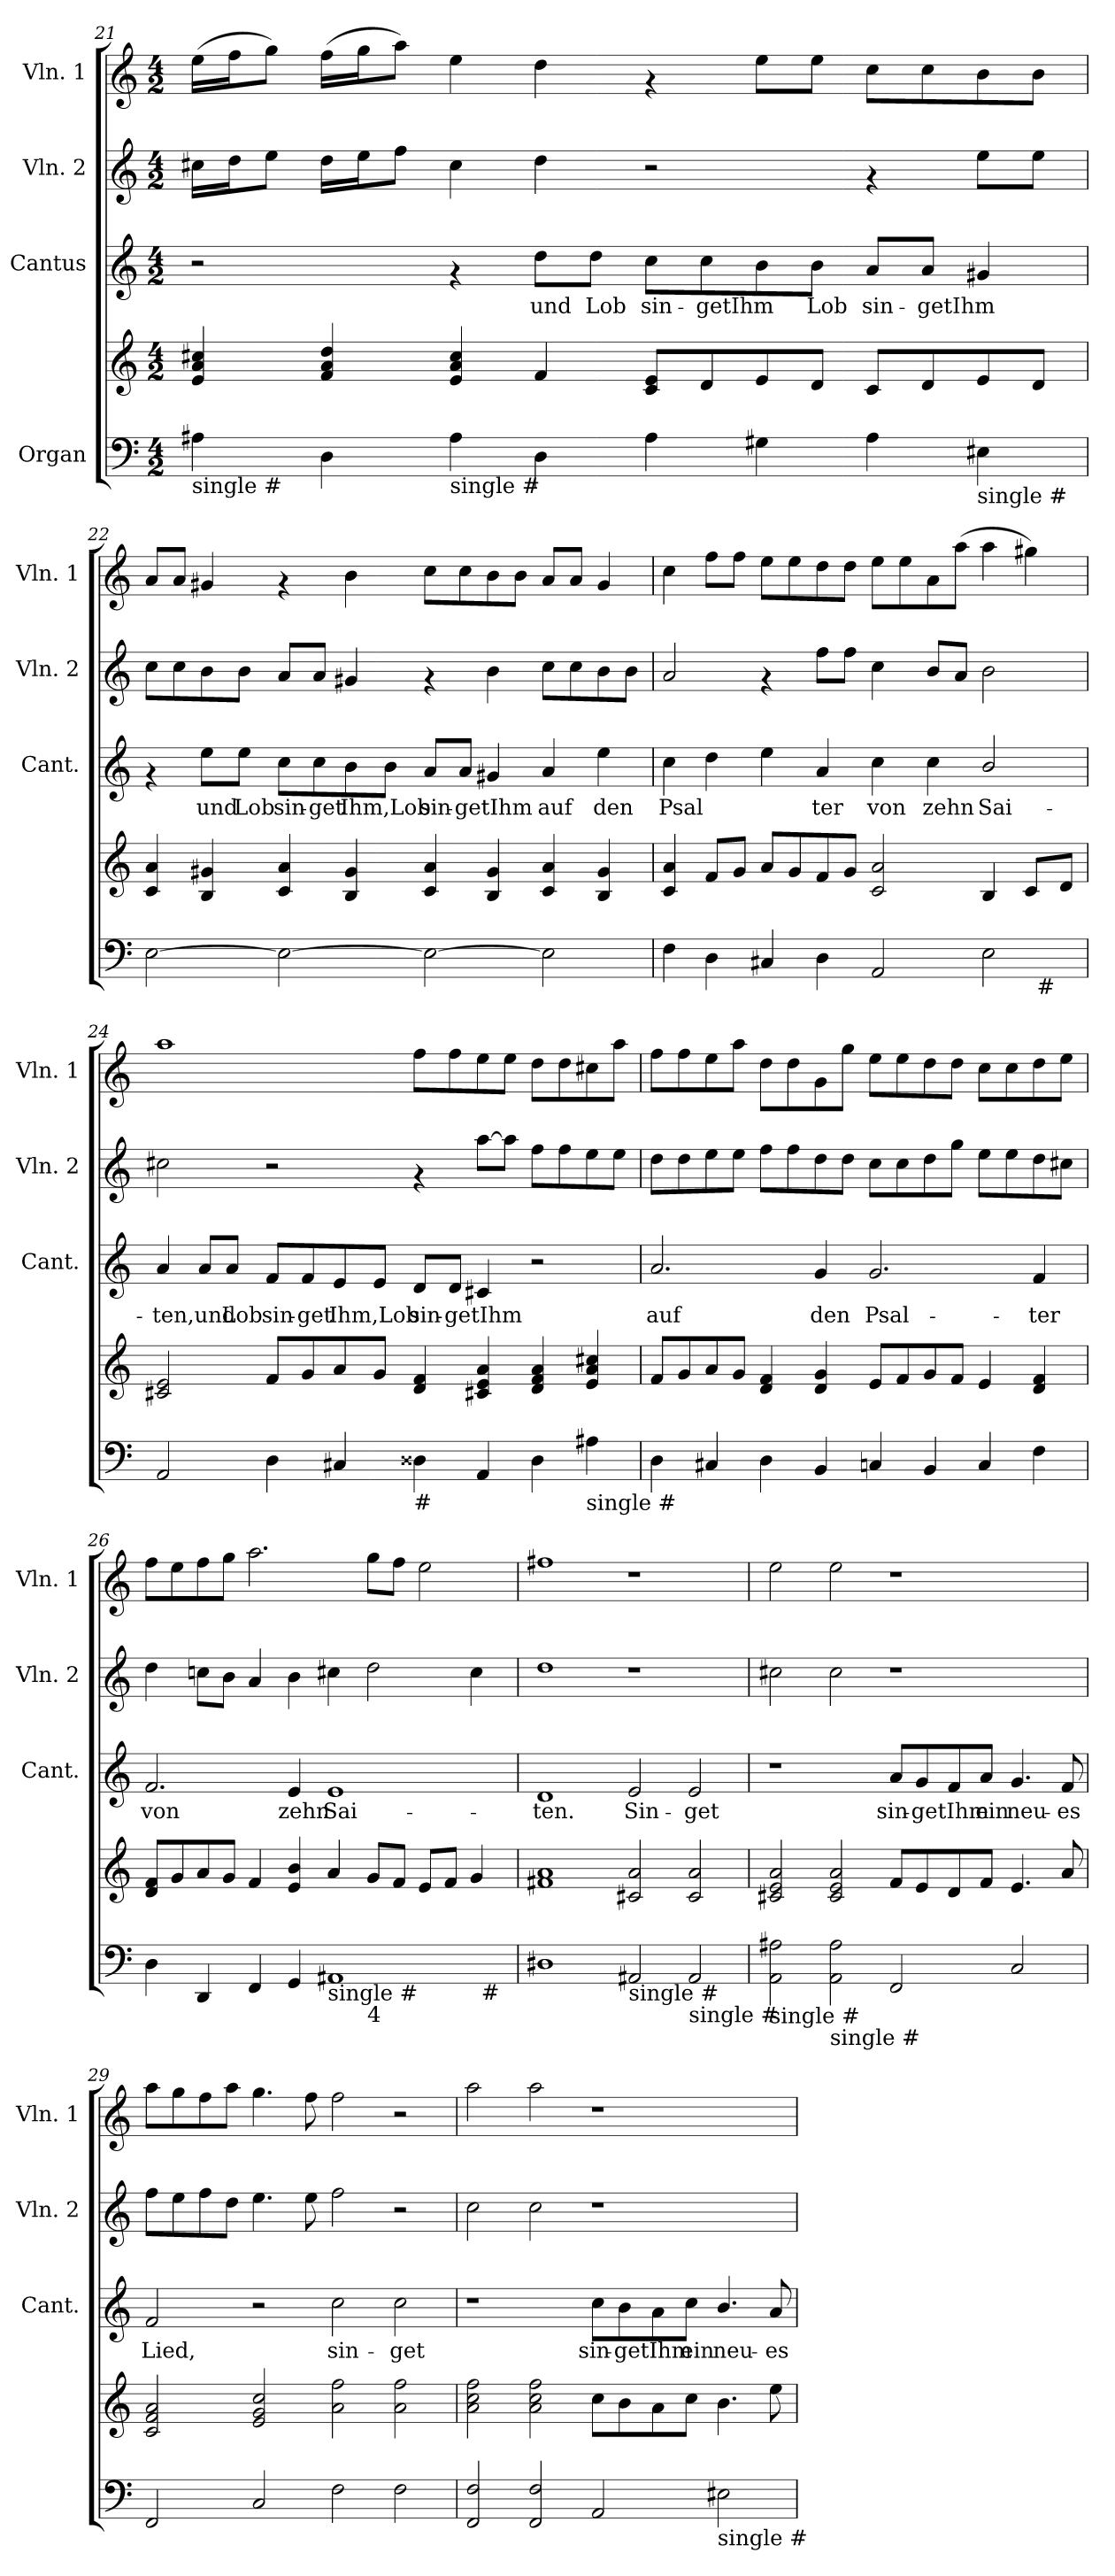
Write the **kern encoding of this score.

**kern	**kern	**kern	**text	**kern	**kern
*part4	*part4	*part3	*part3	*part2	*part1
*staff5	*staff4	*staff3	*staff3	*staff2	*staff1
*I"Organ	*	*I"Cantus	*	*I"Vln. 2	*I"Vln. 1
*	*	*I'Cant.	*	*I'Vln. 2	*I'Vln. 1
!!LO:PB:g=z
*clefF4	*clefG2	*clefG2	*	*clefG2	*clefG2
*k[]	*k[]	*k[]	*	*k[]	*k[]
*C:	*C:	*C:	*	*C:	*C:
*M4/2	*M4/2	*M4/2	*	*M4/2	*M4/2
=21	=21	=21	=21	=21	=21
!LO:TX:b:t=single #	!	!	!	!	!
4A#\	4e/ 4a/ 4cc#X/	2r	.	16cc#X\LL	(>16ee\LL
.	.	.	.	16dd\J	16ff\J
.	.	.	.	8ee\J	8gg\J)
4D\	4f/ 4a/ 4dd/	.	.	16dd\LL	(>16ff\LL
.	.	.	.	16ee\J	16gg\J
.	.	.	.	8ff\J	8aa\J)
!LO:TX:b:t=single #	!	!	!	!	!
4A#\	4e/ 4a/ 4cc#/	4rf	.	4cc#\	4ee\
!	!	!	!LO:LY:b	!	!
4D\	4f/	8dd\L	und	4dd\	4dd\
!	!	!	!LO:LY:b	!	!
.	.	8dd\J	Lob	.	.
!	!	!	!LO:LY:b	!	!
4A#\	8c/ 8e/L	8cc\L	sin-	2r	4rf
!	!	!	!LO:LY:b	!	!
.	8d/	8cc\	-getIhm	.	.
4G#X\	8e/	8b\	.	.	8ee\L
!	!	!	!LO:LY:b	!	!
.	8d/J	8b\J	Lob	.	8ee\J
!	!	!	!LO:LY:b	!	!
4A#\	8c/L	8a/L	sin-	4rf	8cc\L
!	!	!	!LO:LY:b	!	!
.	8d/	8a/J	-getIhm	.	8cc\
!LO:TX:b:t=single #	!	!	!	!	!
4E#\	8e/	4g#X/	.	8ee\L	8b\
.	8d/J	.	.	8ee\J	8b\J
=22	=22	=22	=22	=22	=22
[>2E\	4c/ 4a/	4rf	.	8cc\L	8a/L
.	.	.	.	8cc\	8a/J
!	!	!	!LO:LY:b	!	!
.	4B/ 4g#X/	8ee\L	und	8b\	4g#X/
!	!	!	!LO:LY:b	!	!
.	.	8ee\J	Lob	8b\J	.
!	!	!	!LO:LY:b	!	!
2E\_	4c/ 4a/	8cc\L	sin-	8a/L	4rf
!	!	!	!LO:LY:b	!	!
.	.	8cc\	-get	8a/J	.
!	!	!	!LO:LY:b	!	!
.	4B/ 4g#/	8b\	Ihm,Lob	4g#X/	4b\
.	.	8b\J	.	.	.
!	!	!	!LO:LY:b	!	!
2E\_	4c/ 4a/	8a/L	sin-	4rf	8cc\L
!	!	!	!LO:LY:b	!	!
.	.	8a/J	-getIhm	.	8cc\
.	4B/ 4g#/	4g#X/	.	4b\	8b\
.	.	.	.	.	8b\J
!	!	!	!LO:LY:b	!	!
2E\]	4c/ 4a/	4a/	auf	8cc\L	8a/L
.	.	.	.	8cc\	8a/J
!	!	!	!LO:LY:b	!	!
.	4B/ 4g#/	4ee\	den	8b\	4g#/
.	.	.	.	8b\J	.
!!LO:PB:g=z
=23	=23	=23	=23	=23	=23
!	!	!	!LO:LY:b	!	!
*^	*	*	*	*	*
4F\	1ryy	4c/ 4a/	4cc\	Psal	2a/	4cc\
4D\	.	8f/L	4dd\	.	.	8ff\L
.	.	8g/J	.	.	.	8ff\J
4C#X/	.	8a/L	4ee\	.	4rf	8ee\L
.	.	8g/	.	.	.	8ee\
!	!	!	!	!LO:LY:b	!	!
4D\	.	8f/	4a/	ter	8ff\L	8dd\
.	.	8g/J	.	.	8ff\J	8dd\J
!	!	!	!	!LO:LY:b	!	!
2AA/	2ryy	2c/ 2a/	4cc\	von	4cc\	8ee\L
.	.	.	.	.	.	8ee\
!	!	!	!	!LO:LY:b	!	!
.	.	.	4cc\	zehn	8b/L	8a\
.	.	.	.	.	8a/J	(<8aa\J
!	!	!	!	!LO:LY:b	!	!
2E>\	4ryy	4B/	2b/	Sai-	2b\	4aa\
.	32ryy	8c/L	.	.	.	4gg#X\)
!	!LO:TX:b:t=#	!	!	!	!	!
.	8..ryy	.	.	.	.	.
.	.	8d/J	.	.	.	.
=24	=24	=24	=24	=24	=24	=24
!	!	!	!	!LO:LY:b	!	!
*v	*v	*	*	*	*	*
2AA/	2c#X/ 2e/	4a/	-ten,und	2cc#X\	1aa
.	.	8a/L	.	.	.
!	!	!	!LO:LY:b	!	!
.	.	8a/J	Lob	.	.
!	!	!	!LO:LY:b	!	!
4D\	8f/L	8f/L	sin-	2r	.
!	!	!	!LO:LY:b	!	!
.	8g/	8f/	-get	.	.
!	!	!	!LO:LY:b	!	!
4C#X/	8a/	8e/	Ihm,Lob	.	.
.	8g/J	8e/J	.	.	.
!LO:TX:b:t=#	!	!	!	!	!
!	!	!	!LO:LY:b	!	!
4D##X\	4d/ 4f/	8d/L	sin-	4rf	8ff\L
!	!	!	!LO:LY:b	!	!
.	.	8d/J	-getIhm	.	8ff\
4AA/	4c#X/ 4e/ 4a/	4c#X/	.	[<8aa\L	8ee\
.	.	.	.	8aa\J]	8ee\J
4D##\	4d/ 4f/ 4a/	2r	.	8ff\L	8dd\L
.	.	.	.	8ff\	8dd\
!LO:TX:b:t=single #	!	!	!	!	!
4A#\	4e/ 4a/ 4cc#X/	.	.	8ee\	8cc#X\
.	.	.	.	8ee\J	8aa\J
=25	=25	=25	=25	=25	=25
!	!	!	!LO:LY:b	!	!
4D\	8f/L	2.a/	auf	8dd\L	8ff\L
.	8g/	.	.	8dd\	8ff\
4C#X/	8a/	.	.	8ee\	8ee\
.	8g/J	.	.	8ee\J	8aa\J
4D\	4d/ 4f/	.	.	8ff\L	8dd\L
.	.	.	.	8ff\	8dd\
!	!	!	!LO:LY:b	!	!
4BB/	4d/ 4g/	4g/	den	8dd\	8g\
.	.	.	.	8dd\J	8gg\J
!	!	!	!LO:LY:b	!	!
4Cn/	8e/L	2.g/	Psal-	8cc\L	8ee\L
.	8f/	.	.	8cc\	8ee\
4BB/	8g/	.	.	8dd\	8dd\
.	8f/J	.	.	8gg\J	8dd\J
4C/	4e/	.	.	8ee\L	8cc\L
.	.	.	.	8ee\	8cc\
!	!	!	!LO:LY:b	!	!
4F\	4d/ 4f/	4f/	-ter	8dd\	8dd\
.	.	.	.	8cc#X\J	8ee\J
!!LO:LB:g=z
=26	=26	=26	=26	=26	=26
!	!	!	!LO:LY:b	!	!
*^	*	*	*	*	*
*	*^	*	*	*	*	*
4D\	1ryy	1ryy	8d/ 8f/L	2.f/	von	4dd\	8ff\L
.	.	.	8g/	.	.	.	8ee\
4DD/	.	.	8a/	.	.	8ccn\L	8ff\
.	.	.	8g/J	.	.	8b\J	8gg\J
4FF/	.	.	4f/	.	.	4a/	2.aa\
!	!	!	!	!	!LO:LY:b	!	!
4GG/	.	.	4e/ 4b/	4e/	zehn	4b\	.
!LO:TX:b:t=single #	!	!	!	!	!	!	!
!	!	!	!	!	!LO:LY:b	!	!
1AA#	4ryy	2ryy	4a/	1e	Sai-	4cc#X\	.
!	!LO:TX:b:t=4	!	!	!	!	!	!
.	2.ryy	.	8g/L	.	.	2dd\	8gg\L
.	.	.	8f/J	.	.	.	8ff\J
.	.	4ryy	8e/L	.	.	.	2ee\
.	.	.	8f/J	.	.	.	.
.	.	32ryy	4g/	.	.	4cc#\	.
!	!	!LO:TX:b:t=#	!	!	!	!	!
.	.	8..ryy	.	.	.	.	.
=27	=27	=27	=27	=27	=27	=27	=27
!LO:TX:b:t=single #	!	!	!	!	!	!	!
!	!	!	!	!	!LO:LY:b	!	!
*v	*v	*v	*	*	*	*	*
1D#	1f#X 1a	1d	-ten.	1dd	1ff#X
!LO:TX:b:t=single #	!	!	!	!	!
!	!	!	!LO:LY:b	!	!
2AA#/	2c#X/ 2a/	2e/	Sin-	1r	1r
!LO:TX:b:t=single #	!	!	!	!	!
!	!	!	!LO:LY:b	!	!
2AA#/	2c#/ 2a/	2e/	-get	.	.
=28	=28	=28	=28	=28	=28
!LO:TX:b:t=single #	!	!	!	!	!
2AA\ 2A#\	2c#X/ 2e/ 2a/	1r	.	2cc#X\	2ee\
!LO:TX:b:t=single #	!	!	!	!	!
2AA\ 2A#\	2c#/ 2e/ 2a/	.	.	2cc#\	2ee\
!	!	!	!LO:LY:b	!	!
2FF/	8f/L	8a/L	sin-	1r	1r
!	!	!	!LO:LY:b	!	!
.	8e/	8g/	-getIhm	.	.
.	8d/	8f/	.	.	.
!	!	!	!LO:LY:b	!	!
.	8f/J	8a/J	ein	.	.
!	!	!	!LO:LY:b	!	!
2C/	4.e/	4.g/	neu-	.	.
!	!	!	!LO:LY:b	!	!
.	8a/	8f/	-es	.	.
=29	=29	=29	=29	=29	=29
!	!	!	!LO:LY:b	!	!
2FF/	2c/ 2f/ 2a/	2f/	Lied,	8ff\L	8aa\L
.	.	.	.	8ee\	8gg\
.	.	.	.	8ff\	8ff\
.	.	.	.	8dd\J	8aa\J
2C/	2e/ 2g/ 2cc/	2r	.	4.ee\	4.gg\
.	.	.	.	8ee\	8ff\
!	!	!	!LO:LY:b	!	!
2F\	2a\ 2ff\	2cc\	sin-	2ff\	2ff\
!	!	!	!LO:LY:b	!	!
2F\	2a\ 2ff\	2cc\	-get	2r	2r
!!LO:PB:g=z
=30	=30	=30	=30	=30	=30
2FF/ 2F/	2a\ 2cc\ 2ff\	1r	.	2cc\	2aa\
2FF/ 2F/	2a\ 2cc\ 2ff\	.	.	2cc\	2aa\
!	!	!	!LO:LY:b	!	!
2AA/	8cc\L	8cc\L	sin-	1r	1r
!	!	!	!LO:LY:b	!	!
.	8b\	8b\	-getIhm	.	.
.	8a\	8a\	.	.	.
!	!	!	!LO:LY:b	!	!
.	8cc\J	8cc\J	ein	.	.
!LO:TX:b:t=single #	!	!	!	!	!
!	!	!	!LO:LY:b	!	!
2E#\	4.b\	4.b/	neu-	.	.
!	!	!	!LO:LY:b	!	!
.	8ee\	8a/	-es	.	.
=	=	=	=	=	=
*-	*-	*-	*-	*-	*-
